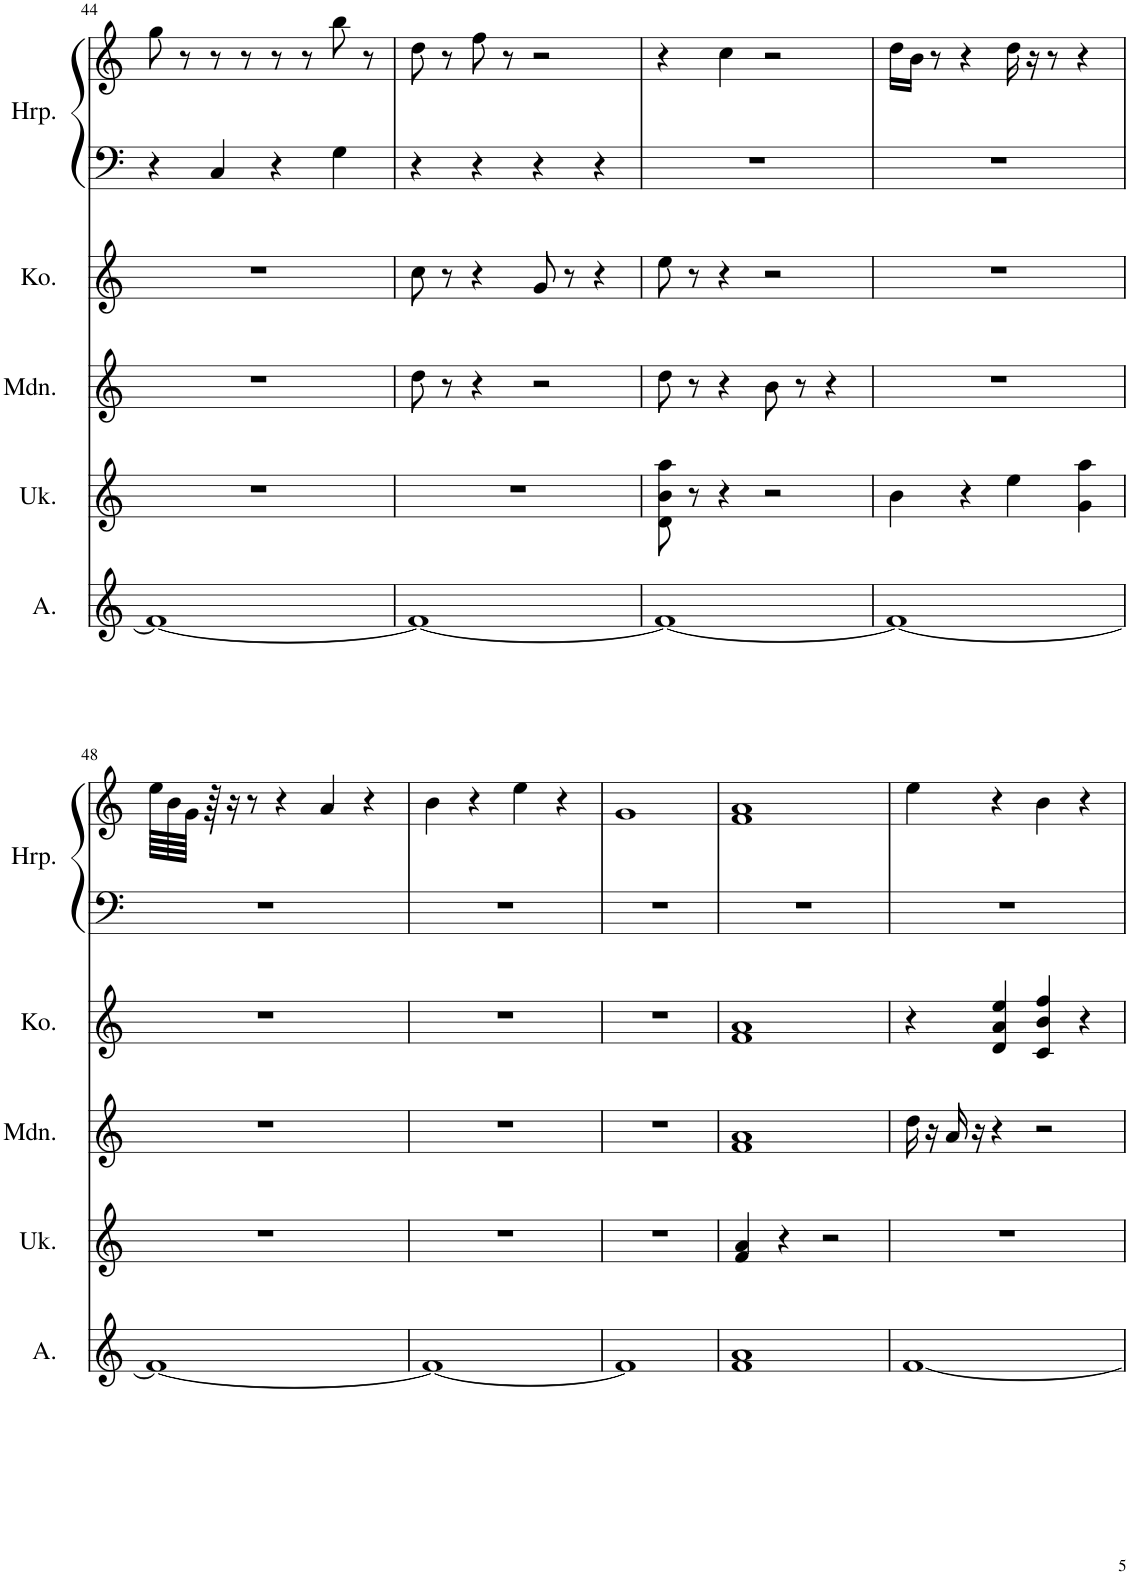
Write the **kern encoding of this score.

**kern	**kern	**kern	**kern	**kern	**kern
*part5	*part4	*part3	*part2	*part1	*part1
*staff6	*staff5	*staff4	*staff3	*staff2	*staff1
*I"Alto	*I"Ukulele	*I"Mandolin	*I"Koto	*I"Harp	*
*I'A.	*I'Uk.	*I'Mdn.	*I'Ko.	*I'Hrp.	*
!!LO:PB:g=z
*clefG2	*clefG2	*clefG2	*clefG2	*clefF4	*clefG2
*k[]	*k[]	*k[]	*k[]	*k[]	*k[]
*M4/4	*M4/4	*M4/4	*M4/4	*M4/4	*M4/4
=44	=44	=44	=44	=44	=44
1f_	1r	1r	1r	4r	8gg\
.	.	.	.	.	8r
.	.	.	.	4C/	8r
.	.	.	.	.	8r
.	.	.	.	4r	8r
.	.	.	.	.	8r
.	.	.	.	4G\	8bb\
.	.	.	.	.	8r
=45	=45	=45	=45	=45	=45
1f_	1r	8dd\	8cc\	4r	8dd\
.	.	8r	8r	.	8r
.	.	4r	4r	4r	8ff\
.	.	.	.	.	8r
.	.	2r	8g/	4r	2r
.	.	.	8r	.	.
.	.	.	4r	4r	.
=46	=46	=46	=46	=46	=46
1f_	8d\ 8b\ 8aa\	8dd\	8ee\	1r	4r
.	8r	8r	8r	.	.
.	4r	4r	4r	.	4cc\
.	2r	8b\	2r	.	2r
.	.	8r	.	.	.
.	.	4r	.	.	.
=47	=47	=47	=47	=47	=47
1f_	4b\	1r	1r	1r	16dd\LL
.	.	.	.	.	16b\JJ
.	.	.	.	.	8r
.	4r	.	.	.	4r
.	4ee\	.	.	.	16dd\
.	.	.	.	.	16r
.	.	.	.	.	8r
.	4g\ 4aa\	.	.	.	4r
!!LO:LB:g=z
=48	=48	=48	=48	=48	=48
1f_	1r	1r	1r	1r	64ee\LLLL
.	.	.	.	.	64b\
.	.	.	.	.	64g\JJJJ
.	.	.	.	.	64r
.	.	.	.	.	16r
.	.	.	.	.	8r
.	.	.	.	.	4r
.	.	.	.	.	4a/
.	.	.	.	.	4r
=49	=49	=49	=49	=49	=49
1f_	1r	1r	1r	1r	4b\
.	.	.	.	.	4r
.	.	.	.	.	4ee\
.	.	.	.	.	4r
=50	=50	=50	=50	=50	=50
1f]	1r	1r	1r	1r	1g
=51	=51	=51	=51	=51	=51
1f 1a	4f/ 4a/	1f 1a	1f 1a	1r	1f 1a
.	4r	.	.	.	.
.	2r	.	.	.	.
=52	=52	=52	=52	=52	=52
[1f	1r	16dd\	4r	1r	4ee\
.	.	16r	.	.	.
.	.	16a/	.	.	.
.	.	16r	.	.	.
.	.	4r	4d/ 4a/ 4ee/	.	4r
.	.	2r	4c/ 4b/ 4ff/	.	4b\
.	.	.	4r	.	4r
=	=	=	=	=	=
*-	*-	*-	*-	*-	*-
